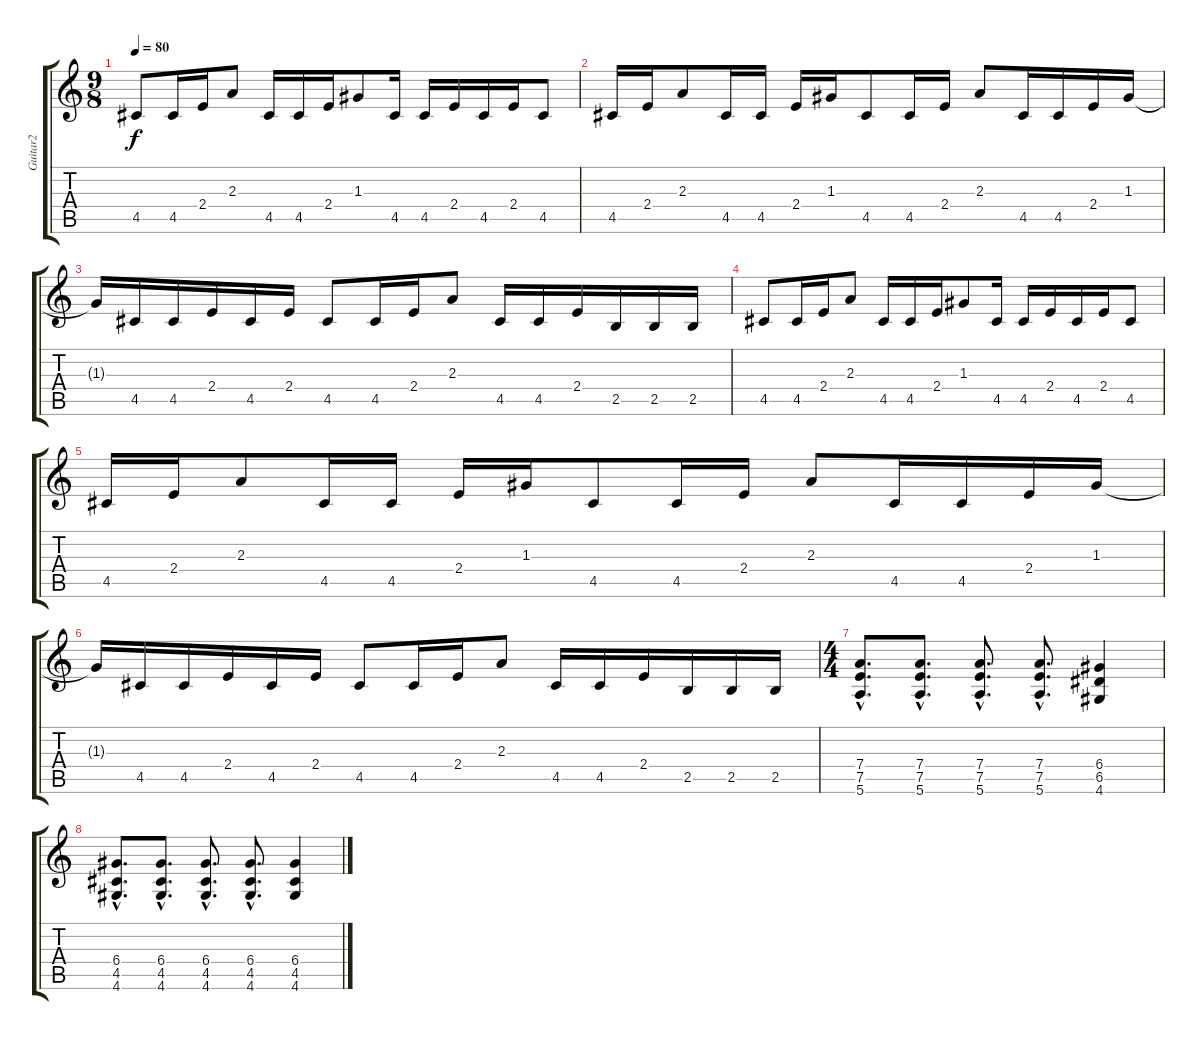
\track ("Guitar2" "Guitar2") {instrument distortionguitar}
\staff {score tabs}
\tuning (E4 B3 G3 D3 A2 E2) {hide}
\ts (9 8)
\tempo 80
\clef g2
\ks c
4.5.8{dy f} 4.5.16 2.4.16 2.3.8 4.5.16 4.5.16 2.4.16 1.3.8 4.5.16 4.5.16 2.4.16 4.5.16 2.4.16 4.5.8 |
4.5.16 2.4.16 2.3.8 4.5.16 4.5.16 2.4.16 1.3.16 4.5.8 4.5.16 2.4.16 2.3.8 4.5.16 4.5.16 2.4.16 1.3.16 |
1.3{t}.16 4.5.16 4.5.16 2.4.16 4.5.16 2.4.16 4.5.8 4.5.16 2.4.16 2.3.8 4.5.16 4.5.16 2.4.16 2.5.16 2.5.16 2.5.16 |
4.5.8 4.5.16 2.4.16 2.3.8 4.5.16 4.5.16 2.4.16 1.3.8 4.5.16 4.5.16 2.4.16 4.5.16 2.4.16 4.5.8 |
4.5.16 2.4.16 2.3.8 4.5.16 4.5.16 2.4.16 1.3.16 4.5.8 4.5.16 2.4.16 2.3.8 4.5.16 4.5.16 2.4.16 1.3.16 |
1.3{t}.16 4.5.16 4.5.16 2.4.16 4.5.16 2.4.16 4.5.8 4.5.16 2.4.16 2.3.8 4.5.16 4.5.16 2.4.16 2.5.16 2.5.16 2.5.16 |
\ts (4 4)
(7.4{hac} 7.5{hac} 5.6{hac}).8{d} (7.4{hac} 7.5{hac} 5.6{hac}).8{d} (7.4{hac} 7.5{hac} 5.6{hac}).8{d} (7.4{hac} 7.5{hac} 5.6{hac}).8{d} (6.4 6.5 4.6).4 |
(6.4{hac} 4.5{hac} 4.6{hac}).8{d} (6.4{hac} 4.5{hac} 4.6{hac}).8{d} (6.4{hac} 4.5{hac} 4.6{hac}).8{d} (6.4{hac} 4.5{hac} 4.6{hac}).8{d} (6.4 4.5 4.6).4
